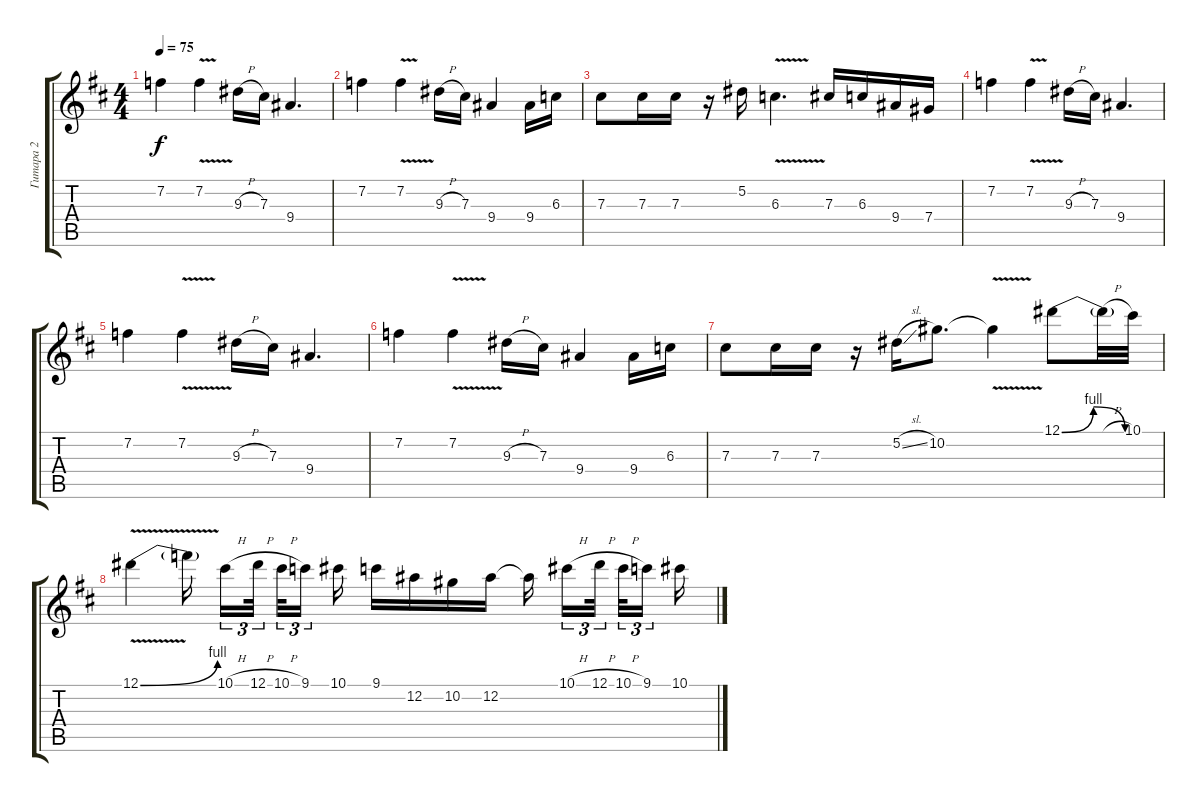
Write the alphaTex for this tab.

\track ("Гитара 2" "Гитара 2") {instrument distortionguitar}
\staff {score tabs}
\tuning (Eb4 Bb3 Gb3 Db3 Ab2 Eb2) {hide}
\ts (4 4)
\tempo 75
\clef g2
\ks bminor
7.2.4{dy f} 7.2{v}.4 9.3{h}.16 7.3.16 9.4.4{d} |
7.2.4 7.2{v}.4 9.3{h}.16 7.3.16 9.4.4 9.4.16 6.3.16 |
7.3.8 7.3.16 7.3.16 r.16 5.2.16 6.3{v}.4{d} 7.3.16 6.3.16 9.4.16 7.4.16 |
7.2.4 7.2{v}.4 9.3{h}.16 7.3.16 9.4.4{d} |
7.2.4 7.2{v}.4 9.3{h}.16 7.3.16 9.4.4{d} |
7.2.4 7.2{v}.4 9.3{h}.16 7.3.16 9.4.4 9.4.16 6.3.16 |
7.3.8 7.3.16 7.3.16 r.16 5.2{sl}.16 10.2.8{d} 10.2{v t}.4 12.1{be (bendrelease 0 0 15 4 42 4 60 0)}.8 12.1{h t}.32 10.1.32 |
12.1{be (bend 0 0 60 4) v}.4 12.1{t}.16{beam splitsecondary} 10.1{h}.16{tu (3 2)} 12.1{h}.32{tu (3 2) beam splitsecondary} 10.1{h}.32{tu (3 2)} 9.1.16{tu (3 2) beam splitsecondary} 10.1.16 9.1.16 12.2.16 10.2.16 12.2.16 12.2{t}.16{beam splitsecondary} 10.1{h}.16{tu (3 2)} 12.1{h}.32{tu (3 2) beam splitsecondary} 10.1{h}.32{tu (3 2)} 9.1.16{tu (3 2) beam splitsecondary} 10.1.16
